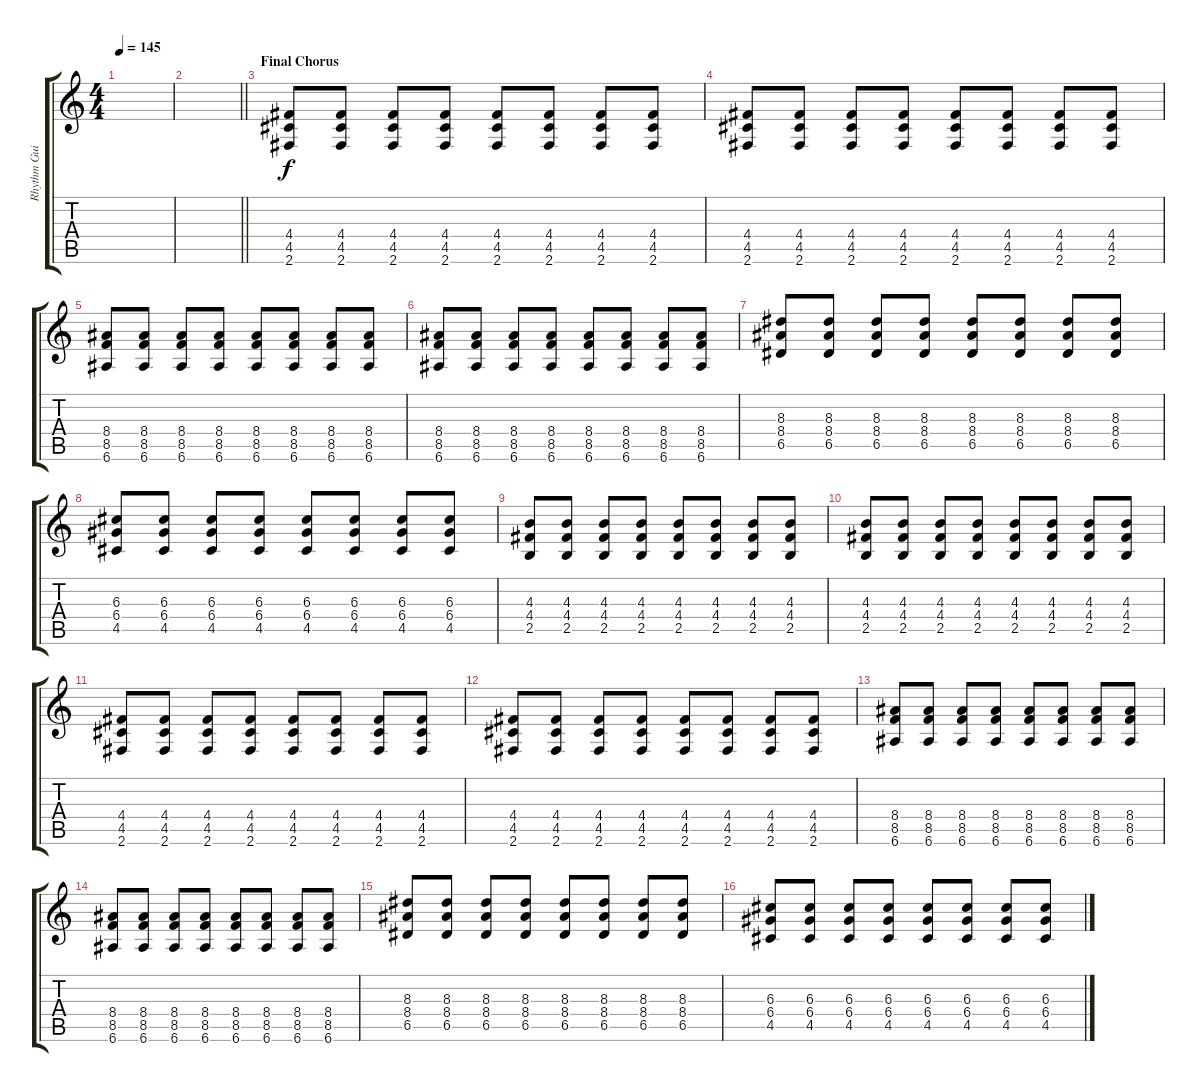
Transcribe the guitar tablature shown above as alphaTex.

\track ("Rhythm Guitar" "Rhythm Gui") {instrument acousticguitarsteel}
\staff {score tabs}
\tuning (E4 B3 G3 D3 A2 E2) {hide}
\ts (4 4)
\tempo 145
\clef g2
\ks c
|
\barLineRight lightlight
|
\section ("" "Final Chorus")
(4.4 4.5 2.6).8 (4.4 4.5 2.6).8 (4.4 4.5 2.6).8 (4.4 4.5 2.6).8 (4.4 4.5 2.6).8 (4.4 4.5 2.6).8 (4.4 4.5 2.6).8 (4.4 4.5 2.6).8 |
(4.4 4.5 2.6).8 (4.4 4.5 2.6).8 (4.4 4.5 2.6).8 (4.4 4.5 2.6).8 (4.4 4.5 2.6).8 (4.4 4.5 2.6).8 (4.4 4.5 2.6).8 (4.4 4.5 2.6).8 |
(8.4 8.5 6.6).8 (8.4 8.5 6.6).8 (8.4 8.5 6.6).8 (8.4 8.5 6.6).8 (8.4 8.5 6.6).8 (8.4 8.5 6.6).8 (8.4 8.5 6.6).8 (8.4 8.5 6.6).8 |
(8.4 8.5 6.6).8 (8.4 8.5 6.6).8 (8.4 8.5 6.6).8 (8.4 8.5 6.6).8 (8.4 8.5 6.6).8 (8.4 8.5 6.6).8 (8.4 8.5 6.6).8 (8.4 8.5 6.6).8 |
(8.3 8.4 6.5).8 (8.3 8.4 6.5).8 (8.3 8.4 6.5).8 (8.3 8.4 6.5).8 (8.3 8.4 6.5).8 (8.3 8.4 6.5).8 (8.3 8.4 6.5).8 (8.3 8.4 6.5).8 |
(6.3 6.4 4.5).8 (6.3 6.4 4.5).8 (6.3 6.4 4.5).8 (6.3 6.4 4.5).8 (6.3 6.4 4.5).8 (6.3 6.4 4.5).8 (6.3 6.4 4.5).8 (6.3 6.4 4.5).8 |
(4.3 4.4 2.5).8 (4.3 4.4 2.5).8 (4.3 4.4 2.5).8 (4.3 4.4 2.5).8 (4.3 4.4 2.5).8 (4.3 4.4 2.5).8 (4.3 4.4 2.5).8 (4.3 4.4 2.5).8 |
(4.3 4.4 2.5).8 (4.3 4.4 2.5).8 (4.3 4.4 2.5).8 (4.3 4.4 2.5).8 (4.3 4.4 2.5).8 (4.3 4.4 2.5).8 (4.3 4.4 2.5).8 (4.3 4.4 2.5).8 |
(4.4 4.5 2.6).8 (4.4 4.5 2.6).8 (4.4 4.5 2.6).8 (4.4 4.5 2.6).8 (4.4 4.5 2.6).8 (4.4 4.5 2.6).8 (4.4 4.5 2.6).8 (4.4 4.5 2.6).8 |
(4.4 4.5 2.6).8 (4.4 4.5 2.6).8 (4.4 4.5 2.6).8 (4.4 4.5 2.6).8 (4.4 4.5 2.6).8 (4.4 4.5 2.6).8 (4.4 4.5 2.6).8 (4.4 4.5 2.6).8 |
(8.4 8.5 6.6).8 (8.4 8.5 6.6).8 (8.4 8.5 6.6).8 (8.4 8.5 6.6).8 (8.4 8.5 6.6).8 (8.4 8.5 6.6).8 (8.4 8.5 6.6).8 (8.4 8.5 6.6).8 |
(8.4 8.5 6.6).8 (8.4 8.5 6.6).8 (8.4 8.5 6.6).8 (8.4 8.5 6.6).8 (8.4 8.5 6.6).8 (8.4 8.5 6.6).8 (8.4 8.5 6.6).8 (8.4 8.5 6.6).8 |
(8.3 8.4 6.5).8 (8.3 8.4 6.5).8 (8.3 8.4 6.5).8 (8.3 8.4 6.5).8 (8.3 8.4 6.5).8 (8.3 8.4 6.5).8 (8.3 8.4 6.5).8 (8.3 8.4 6.5).8 |
(6.3 6.4 4.5).8 (6.3 6.4 4.5).8 (6.3 6.4 4.5).8 (6.3 6.4 4.5).8 (6.3 6.4 4.5).8 (6.3 6.4 4.5).8 (6.3 6.4 4.5).8 (6.3 6.4 4.5).8
